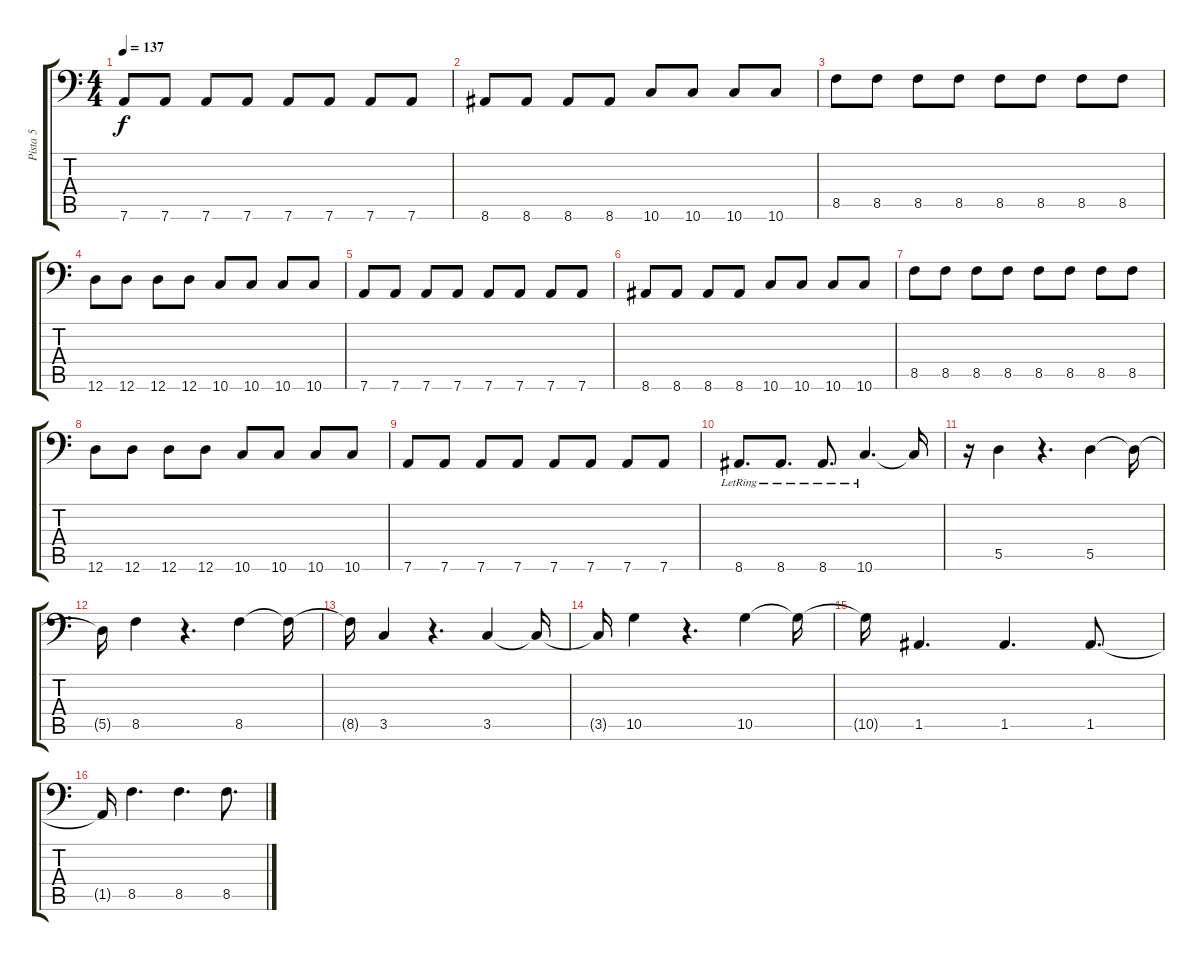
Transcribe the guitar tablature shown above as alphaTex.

\track ("Pista 5" "Pista 5") {instrument acousticbass}
\staff {score tabs}
\tuning (E4 B3 G3 D2 A1 D1) {hide}
\ts (4 4)
\tempo 137
\clef f4
\ks c
7.6.8{dy f} 7.6.8 7.6.8 7.6.8 7.6.8 7.6.8 7.6.8 7.6.8 |
8.6.8 8.6.8 8.6.8 8.6.8 10.6.8 10.6.8 10.6.8 10.6.8 |
8.5.8 8.5.8 8.5.8 8.5.8 8.5.8 8.5.8 8.5.8 8.5.8 |
12.6.8 12.6.8 12.6.8 12.6.8 10.6.8 10.6.8 10.6.8 10.6.8 |
7.6.8 7.6.8 7.6.8 7.6.8 7.6.8 7.6.8 7.6.8 7.6.8 |
8.6.8 8.6.8 8.6.8 8.6.8 10.6.8 10.6.8 10.6.8 10.6.8 |
8.5.8 8.5.8 8.5.8 8.5.8 8.5.8 8.5.8 8.5.8 8.5.8 |
12.6.8 12.6.8 12.6.8 12.6.8 10.6.8 10.6.8 10.6.8 10.6.8 |
7.6.8 7.6.8 7.6.8 7.6.8 7.6.8 7.6.8 7.6.8 7.6.8 |
8.6{lr}.8{d} 8.6{lr}.8{d} 8.6{lr}.8{d} 10.6{lr}.4{d} 10.6{t}.16 |
r.16{volume 16 instrument acousticbass} 5.5.4 r.4{d} 5.5.4 5.5{t}.16 |
5.5{t}.16 8.5.4 r.4{d} 8.5.4 8.5{t}.16 |
8.5{t}.16 3.5.4 r.4{d} 3.5.4 3.5{t}.16 |
3.5{t}.16 10.5.4 r.4{d} 10.5.4 10.5{t}.16 |
10.5{t}.16 1.5.4{d} 1.5.4{d} 1.5.8{d} |
1.5{t}.16 8.5.4{d} 8.5.4{d} 8.5.8{d}
